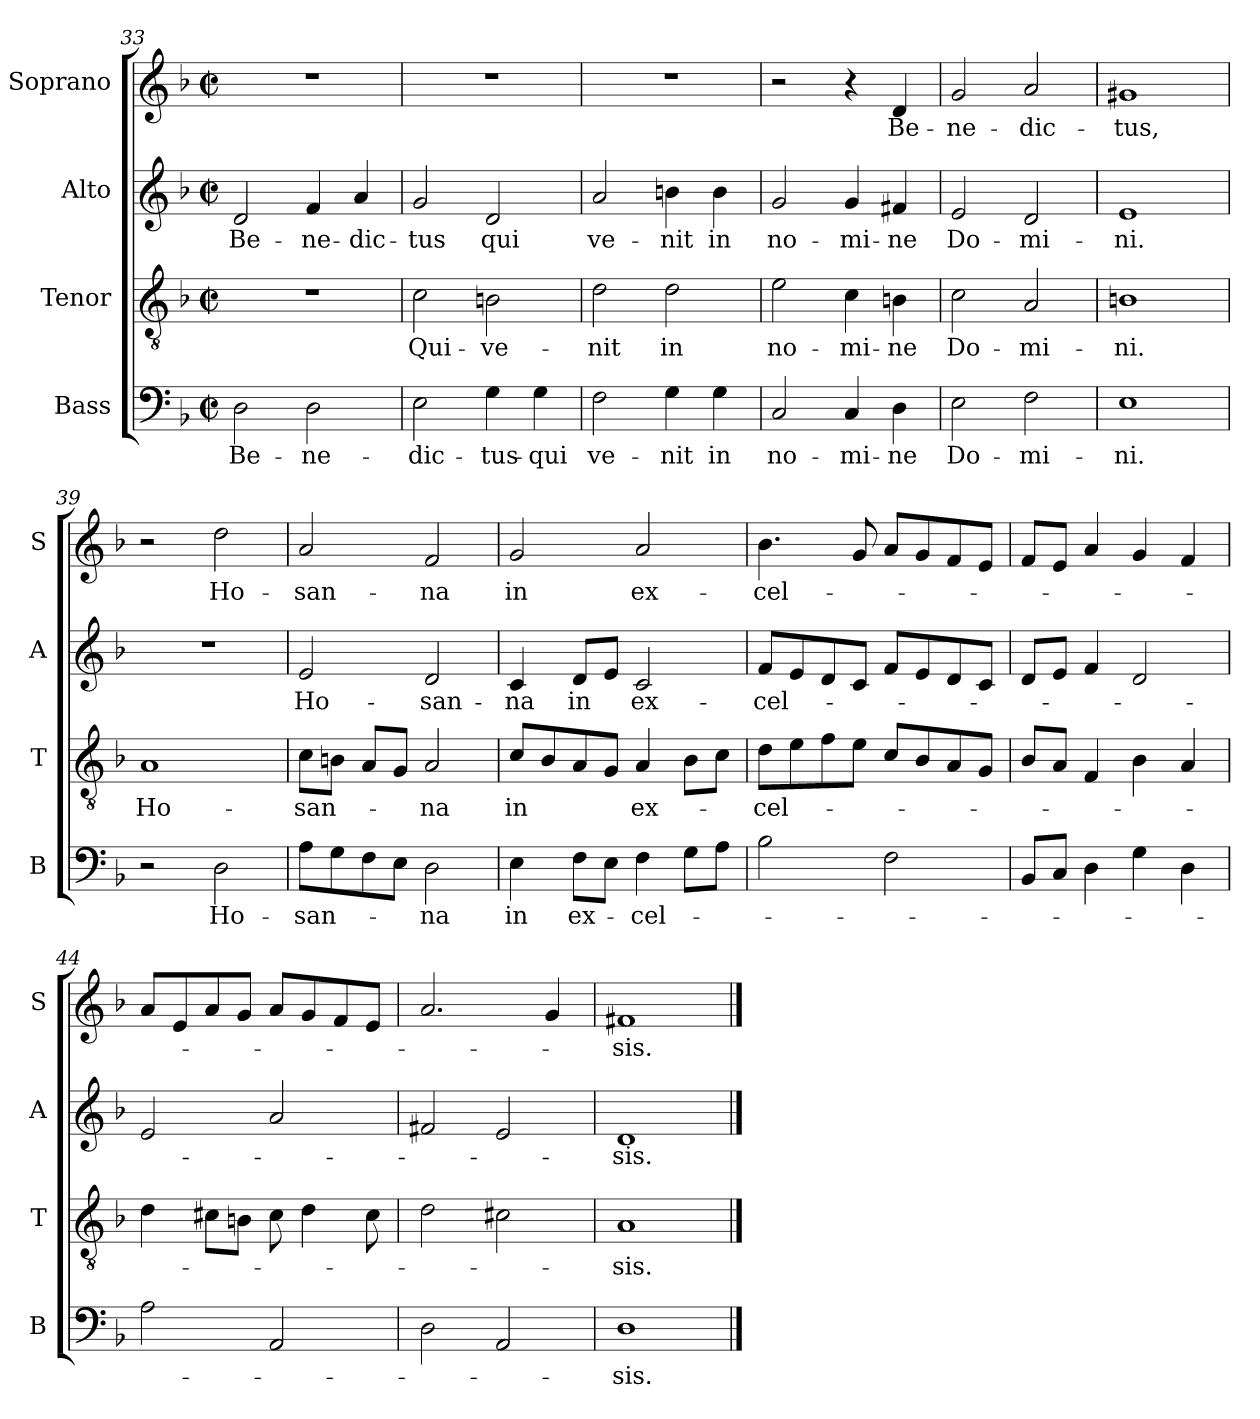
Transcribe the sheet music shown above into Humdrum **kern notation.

**kern	**text	**kern	**text	**kern	**text	**kern	**text
*part4	*part4	*part3	*part3	*part2	*part2	*part1	*part1
*staff4	*staff4	*staff3	*staff3	*staff2	*staff2	*staff1	*staff1
*I"Bass	*	*I"Tenor	*	*I"Alto	*	*I"Soprano	*
*I'B	*	*I'T	*	*I'A	*	*I'S	*
!!LO:PB:g=z
*clefF4	*	*clefGv2	*	*clefG2	*	*clefG2	*
*k[b-]	*	*k[b-]	*	*k[b-]	*	*k[b-]	*
*F:	*	*F:	*	*F:	*	*F:	*
*M2/2	*	*M2/2	*	*M2/2	*	*M2/2	*
*met(c|)	*	*met(c|)	*	*met(c|)	*	*met(c|)	*
=33	=33	=33	=33	=33	=33	=33	=33
2D\	Be-	1r	.	2d/	Be-	1r	.
2D\	-ne-	.	.	4f/	-ne-	.	.
.	.	.	.	4a/	-dic-	.	.
=34	=34	=34	=34	=34	=34	=34	=34
2E\	-dic-	2c\	Qui-	2g/	-tus	1r	.
4G\	-tus-	2Bn\	-ve-	2d/	qui	.	.
4G\	-qui	.	.	.	.	.	.
=35	=35	=35	=35	=35	=35	=35	=35
2F\	ve-	2d\	-nit	2a/	ve-	1r	.
4G\	-nit	2d\	in	4bn\	-nit	.	.
4G\	in	.	.	4b\	in	.	.
=36	=36	=36	=36	=36	=36	=36	=36
2C/	no-	2e\	no-	2g/	no-	2r	.
4C/	-mi-	4c\	-mi-	4g/	-mi-	4r	.
4D\	-ne	4Bn\	-ne	4f#X/	-ne	4d/	-Be-
=37	=37	=37	=37	=37	=37	=37	=37
2E\	Do-	2c\	Do-	2e/	Do-	2g/	-ne-
2F\	-mi-	2A/	-mi-	2d/	-mi-	2a/	-dic-
=38	=38	=38	=38	=38	=38	=38	=38
1E	-ni.	1Bn	-ni.	1e	-ni.	1g#X	-tus,
!!LO:LB:g=z
=39	=39	=39	=39	=39	=39	=39	=39
2r	.	1A	Ho-	1r	.	2r	.
2D\	Ho-	.	.	.	.	2dd\	Ho-
=40	=40	=40	=40	=40	=40	=40	=40
8A\L	-san-	8c\L	-san-	2e/	Ho-	2a/	-san-
8G\	.	8Bn\J	.	.	.	.	.
8F\	.	8A/L	.	.	.	.	.
8E\J	.	8G/J	.	.	.	.	.
2D\	-na	2A/	-na	2d/	-san-	2f/	-na
=41	=41	=41	=41	=41	=41	=41	=41
4E\	in	8c/L	in	4c/	-na	2g/	in
.	.	8B-/	.	.	.	.	.
8F\L	ex-	8A/	.	8d/L	in	.	.
8E\J	.	8G/J	.	8e/J	.	.	.
4F\	-cel-	4A/	ex-	2c/	ex-	2a/	ex-
8G\L	.	8B-\L	.	.	.	.	.
8A\J	.	8c\J	.	.	.	.	.
=42	=42	=42	=42	=42	=42	=42	=42
2B-\	.	8d\L	-cel-	8f/L	-cel-	4.b-\	-cel-
.	.	8e\	.	8e/	.	.	.
.	.	8f\	.	8d/	.	.	.
.	.	8e\J	.	8c/J	.	8g/	.
2F\	.	8c/L	.	8f/L	.	8a/L	.
.	.	8B-/	.	8e/	.	8g/	.
.	.	8A/	.	8d/	.	8f/	.
.	.	8G/J	.	8c/J	.	8e/J	.
!!LO:LB:g=z
=43	=43	=43	=43	=43	=43	=43	=43
8BB-/L	.	8B-/L	.	8d/L	.	8f/L	.
8C/J	.	8A/J	.	8e/J	.	8e/J	.
4D\	.	4F/	.	4f/	.	4a/	.
4G\	.	4B-\	.	2d/	.	4g/	.
4D\	.	4A/	.	.	.	4f/	.
=44	=44	=44	=44	=44	=44	=44	=44
2A\	.	4d\	.	2e/	.	8a/L	.
.	.	.	.	.	.	8e/	.
.	.	8c#X\L	.	.	.	8a/	.
.	.	8Bn\J	.	.	.	8g/J	.
2AA/	.	8c#\	.	2a/	.	8a/L	.
.	.	4d\	.	.	.	8g/	.
.	.	.	.	.	.	8f/	.
.	.	8c#\	.	.	.	8e/J	.
=45	=45	=45	=45	=45	=45	=45	=45
2D\	.	2d\	.	2f#X/	.	2.a/	.
2AA/	.	2c#X\	.	2e/	.	.	.
.	.	.	.	.	.	4g/	.
=46	=46	=46	=46	=46	=46	=46	=46
1D	-sis.	1A	-sis.	1d	-sis.	1f#X	-sis.
==	==	==	==	==	==	==	==
*-	*-	*-	*-	*-	*-	*-	*-
